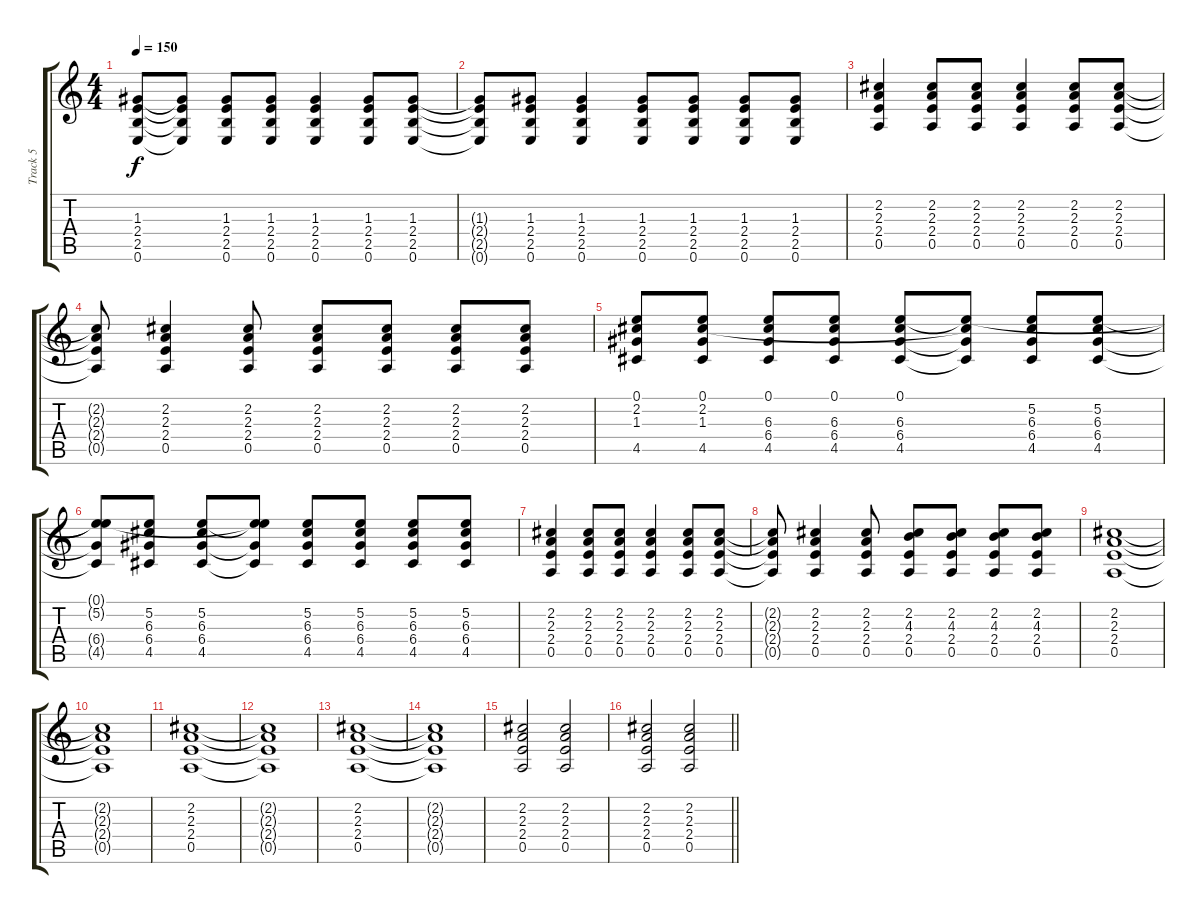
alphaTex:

\track ("Track 5" "Track 5") {instrument acousticguitarsteel}
\staff {score tabs}
\tuning (E4 B3 G3 D3 A2 E2) {hide}
\ts (4 4)
\tempo 150
\clef g2
\ks c
(1.3 2.4 2.5 0.6).8{dy f} (1.3{t} 2.4{t} 2.5{t} 0.6{t}).8 (1.3 2.4 2.5 0.6).8 (1.3 2.4 2.5 0.6).8 (1.3 2.4 2.5 0.6).4 (1.3 2.4 2.5 0.6).8 (1.3 2.4 2.5 0.6).8 |
(1.3{t} 2.4{t} 2.5{t} 0.6{t}).8 (1.3 2.4 2.5 0.6).8 (1.3 2.4 2.5 0.6).4 (1.3 2.4 2.5 0.6).8 (1.3 2.4 2.5 0.6).8 (1.3 2.4 2.5 0.6).8 (1.3 2.4 2.5 0.6).8 |
(2.2 2.3 2.4 0.5).4 (2.2 2.3 2.4 0.5).8 (2.2 2.3 2.4 0.5).8 (2.2 2.3 2.4 0.5).4 (2.2 2.3 2.4 0.5).8 (2.2 2.3 2.4 0.5).8 |
(2.2{t} 2.3{t} 2.4{t} 0.5{t}).8 (2.2 2.3 2.4 0.5).4 (2.2 2.3 2.4 0.5).8 (2.2 2.3 2.4 0.5).8 (2.2 2.3 2.4 0.5).8 (2.2 2.3 2.4 0.5).8 (2.2 2.3 2.4 0.5).8 |
(0.1 2.2 1.3 4.5).8 (0.1 2.2 1.3 4.5).8 (0.1 6.3 6.4 4.5).8 (0.1 6.3 6.4 4.5).8 (0.1 6.3 6.4 4.5).8 (0.1{t} 2.2{t} 6.4{t} 4.5{t}).8 (5.2 6.3 6.4 4.5).8 (5.2 6.3 6.4 4.5).8 |
(0.1{t} 5.2{t} 6.4{t} 4.5{t}).8 (5.2 6.3 6.4 4.5).8 (5.2 6.3 6.4 4.5).8 (0.1{t} 5.2{t} 6.4{t} 4.5{t}).8 (5.2 6.3 6.4 4.5).8 (5.2 6.3 6.4 4.5).8 (5.2 6.3 6.4 4.5).8 (5.2 6.3 6.4 4.5).8 |
(2.2 2.3 2.4 0.5).4 (2.2 2.3 2.4 0.5).8 (2.2 2.3 2.4 0.5).8 (2.2 2.3 2.4 0.5).4 (2.2 2.3 2.4 0.5).8 (2.2 2.3 2.4 0.5).8 |
(2.2{t} 2.3{t} 2.4{t} 0.5{t}).8 (2.2 2.3 2.4 0.5).4 (2.2 2.3 2.4 0.5).8 (2.2 4.3 2.4 0.5).8 (2.2 4.3 2.4 0.5).8 (2.2 4.3 2.4 0.5).8 (2.2 4.3 2.4 0.5).8 |
(2.2 2.3 2.4 0.5).1 |
(2.2{t} 2.3{t} 2.4{t} 0.5{t}).1 |
(2.2 2.3 2.4 0.5).1 |
(2.2{t} 2.3{t} 2.4{t} 0.5{t}).1 |
(2.2 2.3 2.4 0.5).1 |
(2.2{t} 2.3{t} 2.4{t} 0.5{t}).1 |
(2.2 2.3 2.4 0.5).2 (2.2 2.3 2.4 0.5).2 |
\barLineRight lightlight
(2.2 2.3 2.4 0.5).2 (2.2 2.3 2.4 0.5).2
